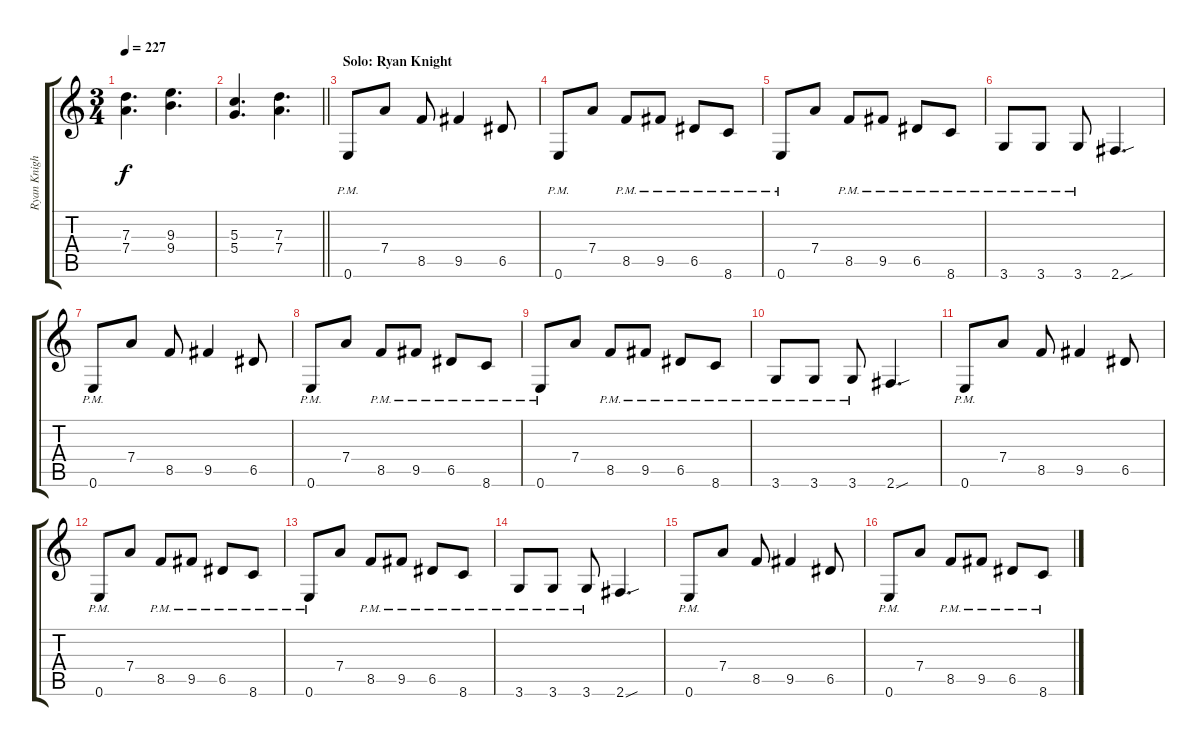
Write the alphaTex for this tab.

\track ("Ryan Knight Rhythm" "Ryan Knigh") {instrument distortionguitar}
\staff {score tabs}
\tuning (E4 B3 G3 D3 A2 E2) {hide}
\ts (3 4)
\tempo 227
\clef g2
\ks c
(7.3 7.4).4{d dy f} (9.3 9.4).4{d} |
\barLineRight lightlight
(5.3 5.4).4{d} (7.3 7.4).4{d} |
\section ("" "Solo: Ryan Knight")
0.6{pm}.8 7.4.8 8.5.8 9.5.4 6.5.8 |
0.6{pm}.8 7.4.8 8.5{pm}.8 9.5{pm}.8 6.5{pm}.8 8.6{pm}.8 |
0.6{pm}.8 7.4.8 8.5{pm}.8 9.5{pm}.8 6.5{pm}.8 8.6{pm}.8 |
3.6{pm}.8 3.6{pm}.8 3.6{pm}.8 2.6{sou}.4{d} |
0.6{pm}.8 7.4.8 8.5.8 9.5.4 6.5.8 |
0.6{pm}.8 7.4.8 8.5{pm}.8 9.5{pm}.8 6.5{pm}.8 8.6{pm}.8 |
0.6{pm}.8 7.4.8 8.5{pm}.8 9.5{pm}.8 6.5{pm}.8 8.6{pm}.8 |
3.6{pm}.8 3.6{pm}.8 3.6{pm}.8 2.6{sou}.4{d} |
0.6{pm}.8 7.4.8 8.5.8 9.5.4 6.5.8 |
0.6{pm}.8 7.4.8 8.5{pm}.8 9.5{pm}.8 6.5{pm}.8 8.6{pm}.8 |
0.6{pm}.8 7.4.8 8.5{pm}.8 9.5{pm}.8 6.5{pm}.8 8.6{pm}.8 |
3.6{pm}.8 3.6{pm}.8 3.6{pm}.8 2.6{sou}.4{d} |
0.6{pm}.8 7.4.8 8.5.8 9.5.4 6.5.8 |
0.6{pm}.8 7.4.8 8.5{pm}.8 9.5{pm}.8 6.5{pm}.8 8.6{pm}.8
